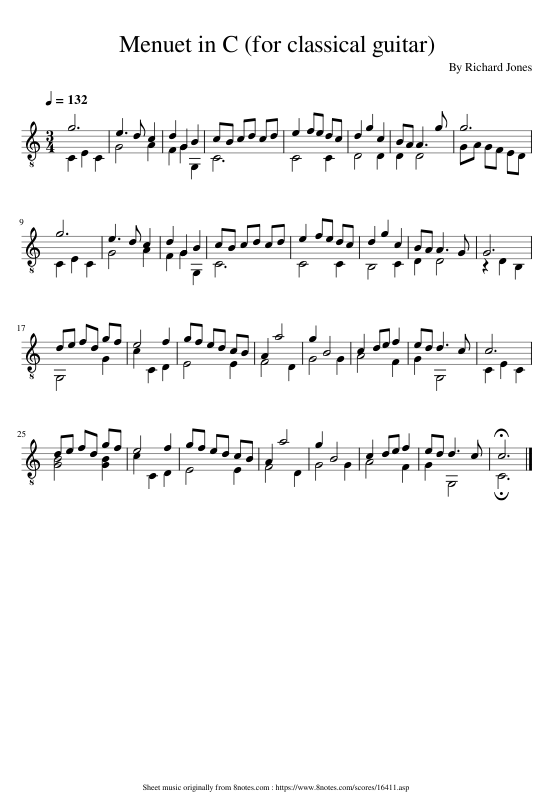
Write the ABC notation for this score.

X:1
%%score ( 1 2 )
L:1/8
Q:1/4=132
M:3/4
I:linebreak $
K:C
V:1 treble-8
V:2 treble-8
V:1
 g6 | e3 d c2 | d2 G2 B2 | cB cd cd | e2 fe dc | %5
 d2 g2 c2 | BA A3 g | g6 |$ g6 | e3 d c2 | %10
 d2 G2 B2 | cB cd cd | e2 fe dc | d2 g2 c2 | BA A3 G | %15
 G6 |$ de fd gf | e4 f2 | gf ed cB | A2 a4 | %20
 g2 B4 | c2 de f2 | ed d3 c | c6 |$ de fd gf | %25
 e4 f2 | gf ed cB | A2 a4 | g2 B4 | c2 de f2 | %30
 ed d3 c | !fermata!c6 |] %32
V:2
 C2 E2 C2 | G4 A2 | F2 G2 G,2 | C6 | C4 C2 | %5
 D4 D2 | D2 D4 | GA GF ED |$ C2 E2 C2 | G4 A2 | %10
 F2 G2 G,2 | C6 | C4 C2 | B,4 C2 | D2 D4 | %15
 z2 D2 B,2 |$ G,4 G2 | c2 C2 D2 | E4 E2 | F4 D2 | %20
 G4 G2 | A4 F2 | G2 G,4 | C2 E2 C2 |$ [GB]4 [GB]2 | %25
 c2 C2 D2 | E4 E2 | F4 D2 | G4 G2 | A4 F2 | %30
 G2 G,4 | !fermata!C6 |] %32
